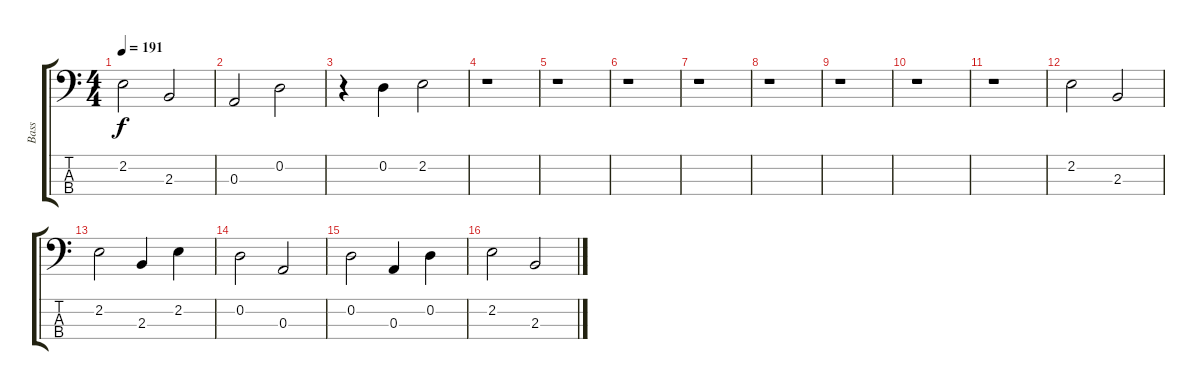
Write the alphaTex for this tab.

\track ("Bass" "Bass") {instrument electricbassfinger}
\staff {score tabs}
\tuning (G2 D2 A1 E1) {hide}
\ts (4 4)
\tempo 191
\clef f4
\ks c
2.2.2{dy f} 2.3.2 |
0.3.2 0.2.2 |
r.4 0.2.4 2.2.2 |
r.1 |
r.1 |
r.1 |
r.1 |
r.1 |
r.1 |
r.1 |
r.1 |
2.2.2 2.3.2 |
2.2.2 2.3.4 2.2.4 |
0.2.2 0.3.2 |
0.2.2 0.3.4 0.2.4 |
2.2.2 2.3.2
